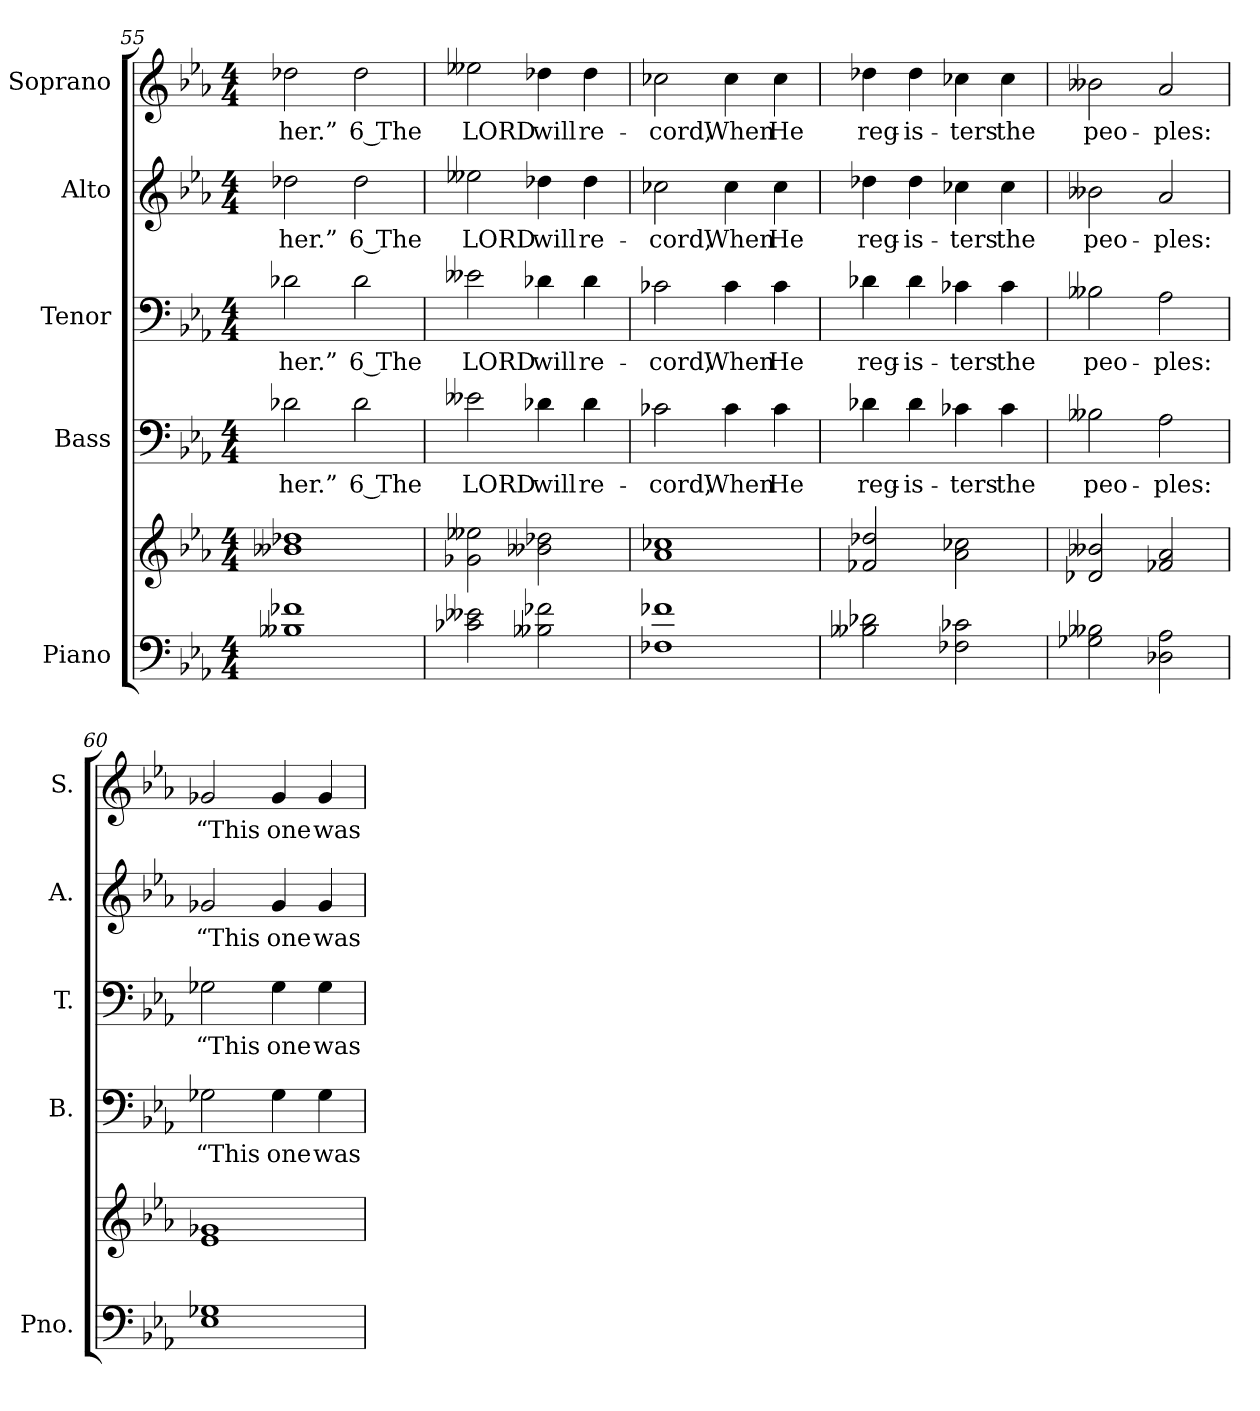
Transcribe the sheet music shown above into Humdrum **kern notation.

**kern	**kern	**kern	**text	**kern	**text	**kern	**text	**kern	**text
*part5	*part5	*part4	*part4	*part3	*part3	*part2	*part2	*part1	*part1
*staff6	*staff5	*staff4	*staff4	*staff3	*staff3	*staff2	*staff2	*staff1	*staff1
*I"Piano	*	*I"Bass	*	*I"Tenor	*	*I"Alto	*	*I"Soprano	*
*I'Pno.	*	*I'B.	*	*I'T.	*	*I'A.	*	*I'S.	*
*clefF4	*clefG2	*clefF4	*	*clefF4	*	*clefG2	*	*clefG2	*
*k[b-e-a-]	*k[b-e-a-]	*k[b-e-a-]	*	*k[b-e-a-]	*	*k[b-e-a-]	*	*k[b-e-a-]	*
*E-:	*E-:	*E-:	*	*E-:	*	*E-:	*	*E-:	*
*M4/4	*M4/4	*M4/4	*	*M4/4	*	*M4/4	*	*M4/4	*
=55	=55	=55	=55	=55	=55	=55	=55	=55	=55
!	!	!	!LO:LY:b:color=#000000	!	!	!	!	!	!
!	!	!	!	!	!LO:LY:b:color=#000000	!	!	!	!
!	!	!	!	!	!	!	!LO:LY:b:color=#000000	!	!
!	!	!	!	!	!	!	!	!	!LO:LY:b:color=#000000
1B--Xi 1f-Xi	1b--Xi 1dd-Xi	2d-Xi\	her.”	2d-Xi\	her.”	2dd-Xi\	her.”	2dd-Xi\	her.”
!	!	!	!LO:LY:b:color=#000000	!	!	!	!	!	!
!	!	!	!	!	!LO:LY:b:color=#000000	!	!	!	!
!	!	!	!	!	!	!	!LO:LY:b:color=#000000	!	!
!	!	!	!	!	!	!	!	!	!LO:LY:b:color=#000000
.	.	2d-i\	6 The	2d-i\	6 The	2dd-i\	6 The	2dd-i\	6 The
=56	=56	=56	=56	=56	=56	=56	=56	=56	=56
!	!	!	!LO:LY:b:color=#000000	!	!	!	!	!	!
!	!	!	!	!	!LO:LY:b:color=#000000	!	!	!	!
!	!	!	!	!	!	!	!LO:LY:b:color=#000000	!	!
!	!	!	!	!	!	!	!	!	!LO:LY:b:color=#000000
2c-Xi\ 2e--Xi	2g-Xi\ 2ee--Xi	2e--Xi\	LORD	2e--Xi\	LORD	2ee--Xi\	LORD	2ee--Xi\	LORD
!	!	!	!LO:LY:b:color=#000000	!	!	!	!	!	!
!	!	!	!	!	!LO:LY:b:color=#000000	!	!	!	!
!	!	!	!	!	!	!	!LO:LY:b:color=#000000	!	!
!	!	!	!	!	!	!	!	!	!LO:LY:b:color=#000000
2B--Xi\ 2f-Xi	2b--Xi\ 2dd-Xi	4d-Xi\	will	4d-Xi\	will	4dd-Xi\	will	4dd-Xi\	will
!	!	!	!LO:LY:b:color=#000000	!	!	!	!	!	!
!	!	!	!	!	!LO:LY:b:color=#000000	!	!	!	!
!	!	!	!	!	!	!	!LO:LY:b:color=#000000	!	!
!	!	!	!	!	!	!	!	!	!LO:LY:b:color=#000000
.	.	4d-i\	re-	4d-i\	re-	4dd-i\	re-	4dd-i\	re-
!!LO:PB:g=z
=57	=57	=57	=57	=57	=57	=57	=57	=57	=57
!	!	!	!LO:LY:b:color=#000000	!	!	!	!	!	!
!	!	!	!	!	!LO:LY:b:color=#000000	!	!	!	!
!	!	!	!	!	!	!	!LO:LY:b:color=#000000	!	!
!	!	!	!	!	!	!	!	!	!LO:LY:b:color=#000000
1F-Xi 1f-Xi	1a-i 1cc-Xi	2c-Xi\	-cord,	2c-Xi\	-cord,	2cc-Xi\	-cord,	2cc-Xi\	-cord,
!	!	!	!LO:LY:b:color=#000000	!	!	!	!	!	!
!	!	!	!	!	!LO:LY:b:color=#000000	!	!	!	!
!	!	!	!	!	!	!	!LO:LY:b:color=#000000	!	!
!	!	!	!	!	!	!	!	!	!LO:LY:b:color=#000000
.	.	4c-i\	When	4c-i\	When	4cc-i\	When	4cc-i\	When
!	!	!	!LO:LY:b:color=#000000	!	!	!	!	!	!
!	!	!	!	!	!LO:LY:b:color=#000000	!	!	!	!
!	!	!	!	!	!	!	!LO:LY:b:color=#000000	!	!
!	!	!	!	!	!	!	!	!	!LO:LY:b:color=#000000
.	.	4c-i\	He	4c-i\	He	4cc-i\	He	4cc-i\	He
=58	=58	=58	=58	=58	=58	=58	=58	=58	=58
!	!	!	!LO:LY:b:color=#000000	!	!	!	!	!	!
!	!	!	!	!	!LO:LY:b:color=#000000	!	!	!	!
!	!	!	!	!	!	!	!LO:LY:b:color=#000000	!	!
!	!	!	!	!	!	!	!	!	!LO:LY:b:color=#000000
2B--Xi\ 2d-Xi	2f-Xi/ 2dd-Xi	4d-Xi\	reg-	4d-Xi\	reg-	4dd-Xi\	reg-	4dd-Xi\	reg-
!	!	!	!LO:LY:b:color=#000000	!	!	!	!	!	!
!	!	!	!	!	!LO:LY:b:color=#000000	!	!	!	!
!	!	!	!	!	!	!	!LO:LY:b:color=#000000	!	!
!	!	!	!	!	!	!	!	!	!LO:LY:b:color=#000000
.	.	4d-i\	-is-	4d-i\	-is-	4dd-i\	-is-	4dd-i\	-is-
!	!	!	!LO:LY:b:color=#000000	!	!	!	!	!	!
!	!	!	!	!	!LO:LY:b:color=#000000	!	!	!	!
!	!	!	!	!	!	!	!LO:LY:b:color=#000000	!	!
!	!	!	!	!	!	!	!	!	!LO:LY:b:color=#000000
2F-Xi\ 2c-Xi	2a-i\ 2cc-Xi	4c-Xi\	-ters	4c-Xi\	-ters	4cc-Xi\	-ters	4cc-Xi\	-ters
!	!	!	!LO:LY:b:color=#000000	!	!	!	!	!	!
!	!	!	!	!	!LO:LY:b:color=#000000	!	!	!	!
!	!	!	!	!	!	!	!LO:LY:b:color=#000000	!	!
!	!	!	!	!	!	!	!	!	!LO:LY:b:color=#000000
.	.	4c-i\	the	4c-i\	the	4cc-i\	the	4cc-i\	the
=59	=59	=59	=59	=59	=59	=59	=59	=59	=59
!	!	!	!LO:LY:b:color=#000000	!	!	!	!	!	!
!	!	!	!	!	!LO:LY:b:color=#000000	!	!	!	!
!	!	!	!	!	!	!	!LO:LY:b:color=#000000	!	!
!	!	!	!	!	!	!	!	!	!LO:LY:b:color=#000000
2G-Xi\ 2B--Xi	2d-Xi/ 2b--Xi	2B--Xi\	peo-	2B--Xi\	peo-	2b--Xi\	peo-	2b--Xi\	peo-
!	!	!	!LO:LY:b:color=#000000	!	!	!	!	!	!
!	!	!	!	!	!LO:LY:b:color=#000000	!	!	!	!
!	!	!	!	!	!	!	!LO:LY:b:color=#000000	!	!
!	!	!	!	!	!	!	!	!	!LO:LY:b:color=#000000
2D-Xi\ 2A-i	2f-Xi/ 2a-i	2A-i\	-ples:	2A-i\	-ples:	2a-i/	-ples:	2a-i/	-ples:
=60	=60	=60	=60	=60	=60	=60	=60	=60	=60
!	!	!	!LO:LY:b:color=#000000	!	!	!	!	!	!
!	!	!	!	!	!LO:LY:b:color=#000000	!	!	!	!
!	!	!	!	!	!	!	!LO:LY:b:color=#000000	!	!
!	!	!	!	!	!	!	!	!	!LO:LY:b:color=#000000
1E-i 1G-Xi	1e-i 1g-Xi	2G-Xi\	“This	2G-Xi\	“This	2g-Xi/	“This	2g-Xi/	“This
!	!	!	!LO:LY:b:color=#000000	!	!	!	!	!	!
!	!	!	!	!	!LO:LY:b:color=#000000	!	!	!	!
!	!	!	!	!	!	!	!LO:LY:b:color=#000000	!	!
!	!	!	!	!	!	!	!	!	!LO:LY:b:color=#000000
.	.	4G-i\	one	4G-i\	one	4g-i/	one	4g-i/	one
!	!	!	!LO:LY:b:color=#000000	!	!	!	!	!	!
!	!	!	!	!	!LO:LY:b:color=#000000	!	!	!	!
!	!	!	!	!	!	!	!LO:LY:b:color=#000000	!	!
!	!	!	!	!	!	!	!	!	!LO:LY:b:color=#000000
.	.	4G-i\	was	4G-i\	was	4g-i/	was	4g-i/	was
=	=	=	=	=	=	=	=	=	=
*-	*-	*-	*-	*-	*-	*-	*-	*-	*-
